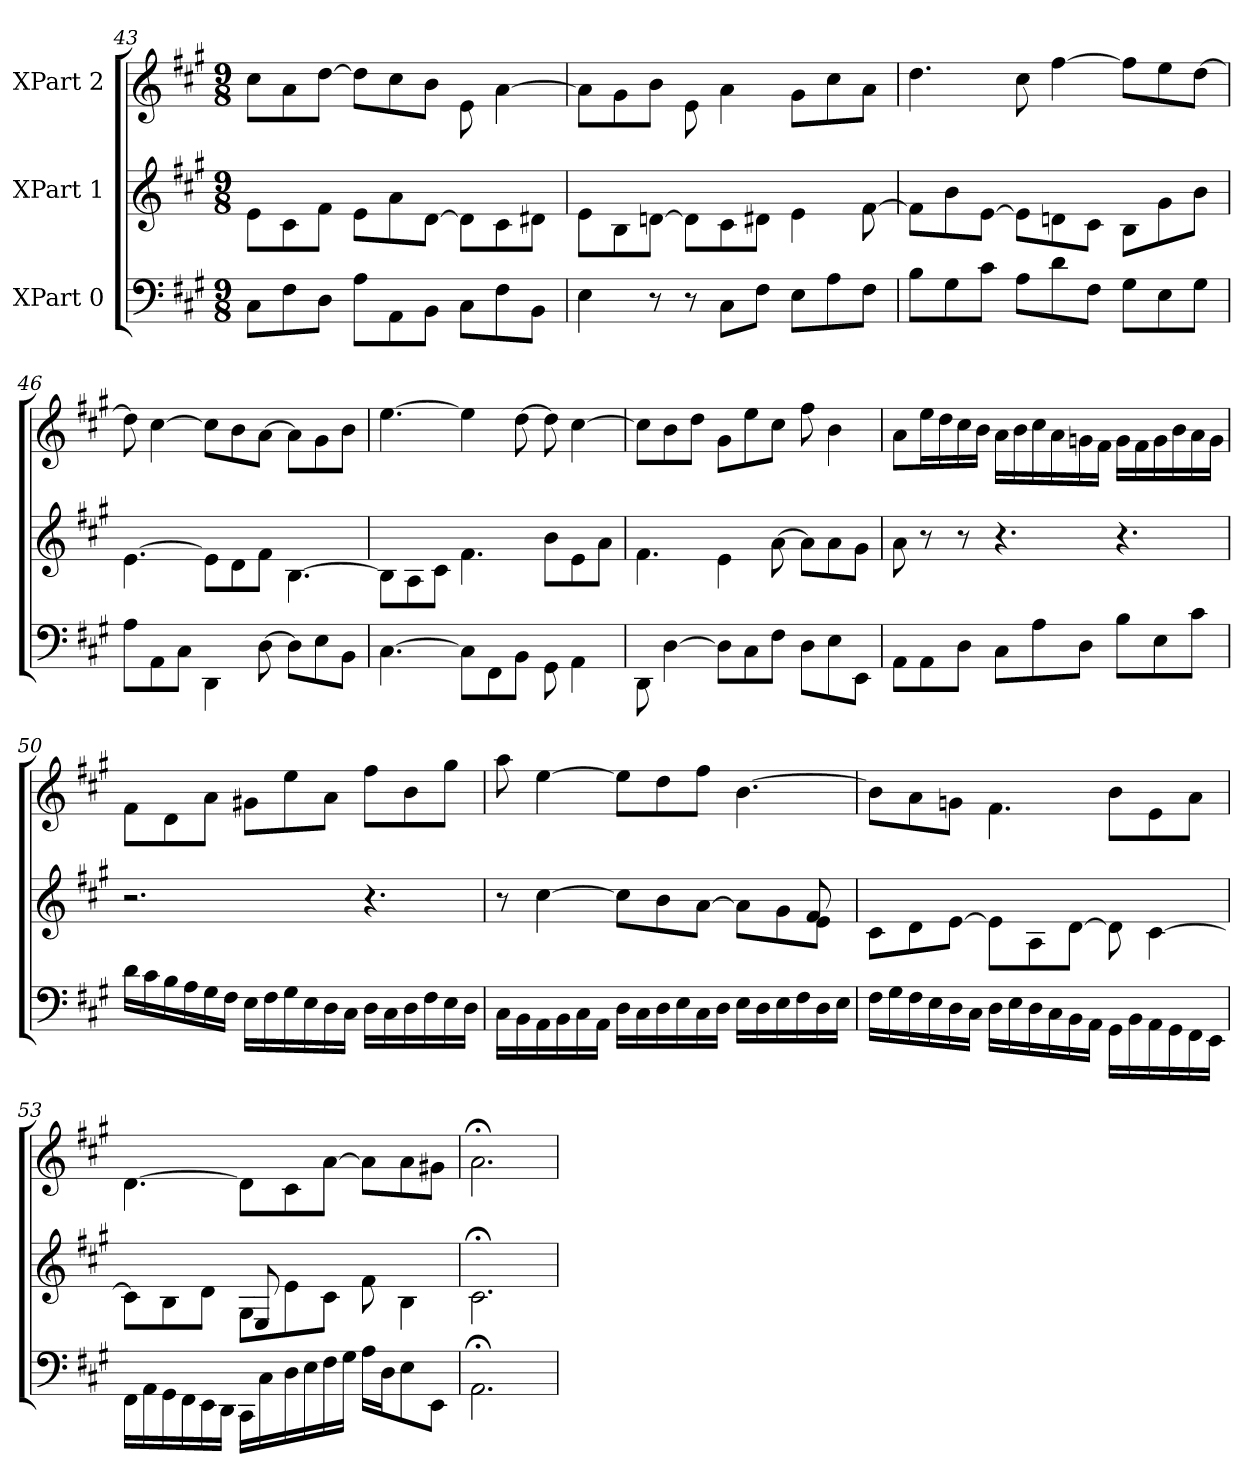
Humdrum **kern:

**kern	**kern	**kern
*part3	*part2	*part1
*staff3	*staff2	*staff1
*I"XPart 0	*I"XPart 1	*I"XPart 2
*clefF4	*clefG2	*clefG2
*k[f#c#g#]	*k[f#c#g#]	*k[f#c#g#]
*M9/8	*M9/8	*M9/8
=43	=43	=43
8C#\L	8e\L	8cc#\L
8F#\	8c#\	8a\
8D\J	8f#\J	[8dd\J
8A\L	8e\L	8dd\L]
8AA\	8a\	8cc#\
8BB\J	[8d\J	8b\J
8C#\L	8d\L]	8e\
8F#\	8c#\	[4a\
8BB\J	8d#X\J	.
=44	=44	=44
4E\	8e\L	8a\L]
.	8B\	8g#\
8r	[8dn\J	8b\J
8r	8d\L]	8e\
8C#\L	8c#\	4a\
8F#\J	8d#X\J	.
8E\L	4e\	8g#\L
8A\	.	8cc#\
8F#\J	[8f#\	8a\J
=45	=45	=45
8B\L	8f#\L]	4.dd\
8G#\	8b\	.
8c#\J	[8e\J	.
8A\L	8e\L]	8cc#\
8d\	8dn\	[4ff#\
8F#\J	8c#\J	.
8G#\L	8B\L	8ff#\L]
8E\	8g#\	8ee\
8G#\J	8b\J	[8dd\J
=46	=46	=46
8A\L	[4.e\	8dd\]
8AA\	.	[4cc#\
8C#\J	.	.
4DD\	8e\L]	8cc#\L]
.	8d\	8b\
[8D\	8f#\J	[8a\J
8D\L]	[4.B\	8a\L]
8E\	.	8g#\
8BB\J	.	8b\J
=47	=47	=47
[4.C#\	8B\L]	[4.ee\
.	8A\	.
.	8c#\J	.
8C#\L]	4.f#\	4ee\]
8FF#\	.	.
8BB\J	.	[8dd\
8GG#\	8b\L	8dd\]
4AA\	8e\	[4cc#\
.	8a\J	.
=48	=48	=48
8DD\	4.f#\	8cc#\L]
[4D\	.	8b\
.	.	8dd\J
8D\L]	4e\	8g#\L
8C#\	.	8ee\
8F#\J	[8a\	8cc#\J
8D\L	8a\L]	8ff#\
8E\	8a\	4b\
8EE\J	8g#\J	.
=49	=49	=49
8AA\L	8a\	8a\L
8AA\	8r	16ee\
.	.	16dd\
8D\J	8r	16cc#\
.	.	16b\J
8C#\L	4.r	16a\L
.	.	16b\
8A\	.	16cc#\
.	.	16a\
8D\J	.	16gn\
.	.	16f#\J
8B\L	4.r	16g\L
.	.	16f#\
8E\	.	16g\
.	.	16b\
8c#\J	.	16a\
.	.	16g\J
=50	=50	=50
16d\L	2.r	8f#\L
16c#\	.	.
16B\	.	8d\
16A\	.	.
16G#\	.	8a\J
16F#\J	.	.
16E\L	.	8g#X\L
16F#\	.	.
16G#\	.	8ee\
16E\	.	.
16D\	.	8a\J
16C#\J	.	.
16D\L	4.r	8ff#\L
16C#\	.	.
16D\	.	8b\
16F#\	.	.
16E\	.	8gg#\J
16D\J	.	.
=51	=51	=51
*	*^	*
16C#\L	8r	1ryy	8aa\
16BB\	.	.	.
16AA\	[4cc#\	.	[4ee\
16BB\	.	.	.
16C#\	.	.	.
16AA\J	.	.	.
16D\L	8cc#\L]	.	8ee\L]
16C#\	.	.	.
16D\	8b\	.	8dd\
16E\	.	.	.
16C#\	[8a\J	.	8ff#\J
16D\J	.	.	.
16E\L	8a\L]	.	[4.b\
16D\	.	.	.
16E\	8g#\	.	.
16F#\	.	.	.
16D\	8e\J	8f#/	.
16E\J	.	.	.
*	*v	*v	*
=52	=52	=52
16F#\L	8c#\L	8b\L]
16G#\	.	.
16F#\	8d\	8a\
16E\	.	.
16D\	[8e\J	8gn\J
16C#\J	.	.
16D\L	8e\L]	4.f#\
16E\	.	.
16D\	8A\	.
16C#\	.	.
16BB\	[8d\J	.
16AA\J	.	.
16GG#\L	8d\]	8b\L
16BB\	.	.
16AA\	[4c#\	8e\
16GG#\	.	.
16FF#\	.	8a\J
16EE\J	.	.
=53	=53	=53
*	*^	*
16FF#\L	8c#\L]	4.ryy	[4.d\
16AA\	.	.	.
16GG#\	8B\	.	.
16FF#\	.	.	.
16EE\	8d\J	.	.
16DD\J	.	.	.
16CC#\L	8G#\L	8E/L	8d\L]
16C#\	.	.	.
16D\	8e\	2ryy	8c#\
16E\	.	.	.
16F#\	8c#\J	.	[8a\J
16G#\J	.	.	.
16A\L	8f#\	.	8a\L]
16D\	.	.	.
8E\	4B\	.	8a\
8EE\J	.	8ryy	8g#X\J
*	*v	*v	*
=54	=54	=54
2.AA;<\	2.c#;<\	2.a;<\
=	=	=
*-	*-	*-
